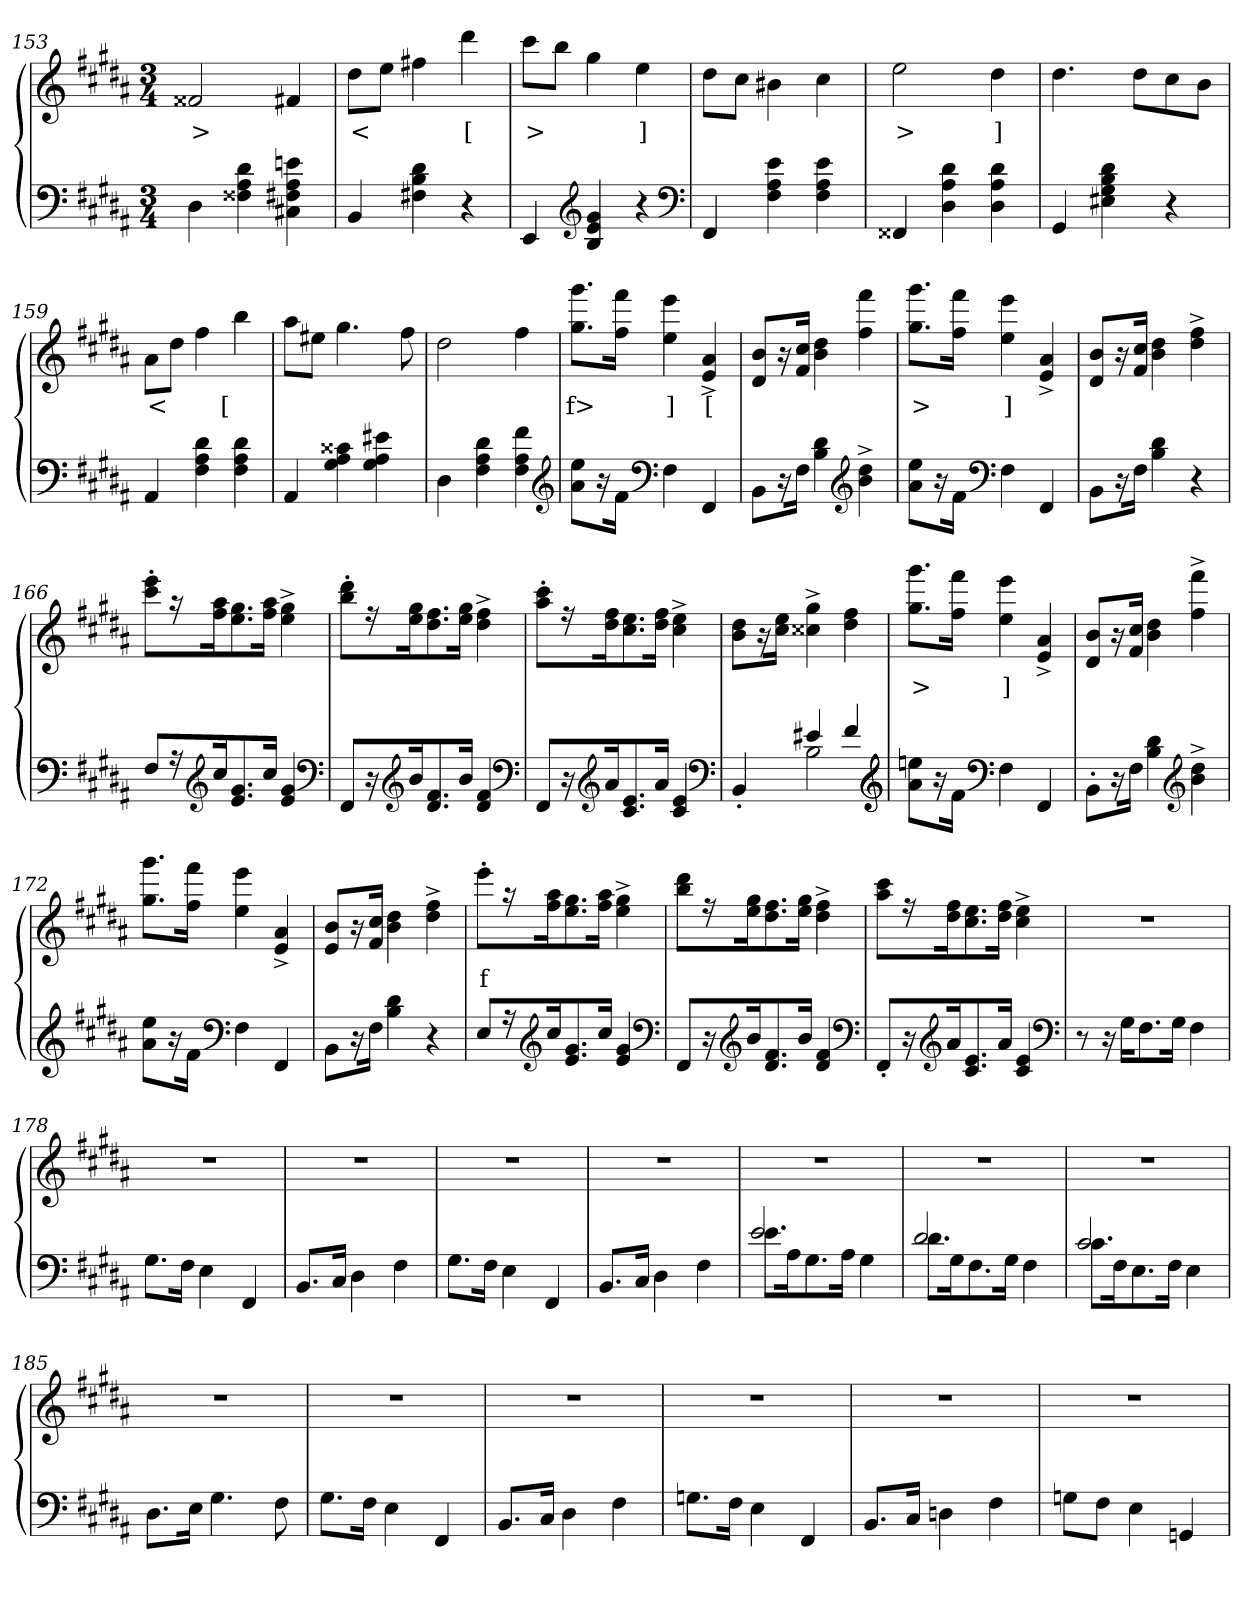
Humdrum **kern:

**kern	**kern	**text
*part2	*part1	*part1
*staff2	*staff1	*staff1
*clefF4	*clefG2	*
*k[f#c#g#d#a#]	*k[f#c#g#d#a#]	*
*M3/4	*M3/4	*
=153	=153	=153
4D#	2f##X	>
4d# 4A# 4F##X	.	.
4en 4A# 4F#X 4C#X	4f#X	.
=154	=154	=154
4BB	8dd#L	<
.	8eeJ	.
4d# 4B 4F#X	4ff#X	.
4r	4ddd#	[
=155	=155	=155
4EE	8ccc#L	>
.	8bbJ	.
*clefG2	*	*
4g# 4e 4B	4gg#	.
4r	4ee	]
*clefF4	*	*
=156	=156	=156
4FF#	8dd#L	.
.	8cc#J	.
4e 4A# 4F#	4b#X	.
4e 4A# 4F#	4cc#	.
=157	=157	=157
4FF##X	2ee	>
4d# 4A# 4D#	.	.
4d# 4A# 4D#	4dd#	]
=158	=158	=158
4GG#	4.dd#	.
4d# 4B 4G# 4E#X	.	.
.	8dd#L	.
4r	8cc#	.
.	8bJ	.
=159	=159	=159
4AA#	8a#L	<
.	8dd#J	.
4d# 4A# 4F#	4ff#	.
4d# 4A# 4F#	4bb	[
=160	=160	=160
4AA#	8aa#L	.
.	8ee#XJ	.
4c##X 4A# 4G#	4.gg#	.
4e#X 4A# 4G#	.	.
.	8ff#	.
=161	=161	=161
4D#	2dd#	.
4d# 4A# 4F#	.	.
4f# 4A# 4F#	4ff#	.
*clefG2	*	*
=162	=162	=162
8ee\ 8a#L	8.ggg# 8.gg#L	f>
16r	.	.
16f#Jk	16fff# 16ff#Jk	.
*clefF4	*	*
4F#	4eee 4ee	]
4FF#	4a#^> 4e^>	[
=163	=163	=163
8BBL	8b/ 8d#/L	.
16r	16r	.
16F#Jk	16cc# 16f#Jk	.
4d# 4B	4dd# 4b	.
*clefG2	*	*
4dd#^> 4b^>	4fff# 4ff#	.
=164	=164	=164
8ee\ 8a#L	8.ggg# 8.gg#L	>
16r	.	.
16f#Jk	16fff# 16ff#Jk	.
*clefF4	*	*
4F#	4eee 4ee	]
4FF#	4a#^> 4e^>	.
=165	=165	=165
8BBL	8b/ 8d#/L	.
16r	16r	.
16F#Jk	16cc# 16f#Jk	.
4d# 4B	4dd# 4b	.
4r	4ff#^> 4dd#^>	.
=166	=166	=166
8F#/L	8eee'> 8ccc#'>L	.
16r	16r	.
*clefG2	*	*
16cc#	16aa# 16ff#	.
8.g# 8.e	8.gg# 8.ee	.
16cc#Jk	16aa# 16ff#Jk	.
4g# 4e	4gg#^> 4ee^>	.
*clefF4	*	*
=167	=167	=167
8FF#L	8ddd#'> 8bb'>L	.
16r	16r	.
*clefG2	*	*
16b	16gg# 16ee	.
8.f# 8.d#	8.ff# 8.dd#	.
16bJk	16gg# 16eeJk	.
4f# 4d#	4ff#^> 4dd#^>	.
*clefF4	*	*
=168	=168	=168
8FF#L	8ccc#'> 8aa#'>L	.
16r	16r	.
*clefG2	*	*
16a#	16ff# 16dd#	.
8.e 8.c#	8.ee 8.cc#	.
16a#Jk	16ff# 16dd#Jk	.
4e 4c#	4ee^> 4cc#^>	.
*clefF4	*	*
=169	=169	=169
*^	*	*
4BB'>	4ryy	8dd# 8bL	.
.	.	16r	.
.	.	16ee 16cc#Jk	.
4e#X	2B	4gg#^> 4cc##X^>	.
4f#	.	4ff# 4dd#	.
*v	*v	*	*
*clefG2	*	*
=170	=170	=170
8een\ 8a#L	8.ggg# 8.gg#L	>
16r	.	.
16f#Jk	16fff# 16ff#Jk	.
*clefF4	*	*
4F#	4eee 4ee	]
4FF#	4a#^> 4e^>	.
=171	=171	=171
8BB'>L	8b/ 8d#/L	.
16r	16r	.
16F#Jk	16cc# 16f#Jk	.
4d# 4B	4dd# 4b	.
*clefG2	*	*
4dd#^> 4b^>	4fff#^> 4ff#^>	.
=172	=172	=172
8ee\ 8a#L	8.ggg# 8.gg#L	.
16r	.	.
16f#Jk	16fff# 16ff#Jk	.
*clefF4	*	*
4F#	4eee 4ee	.
4FF#/	4a#^> 4e^>	.
=173	=173	=173
8BBL	8b/ 8e/L	.
16r	16r	.
16F#Jk	16cc# 16f#Jk	.
4d# 4B	4dd# 4b	.
4r	4ff#^> 4dd#^>	.
=174	=174	=174
8E/L	8eee'>L	f
16r	16r	.
*clefG2	*	*
16cc#	16aa# 16ff#	.
8.g# 8.e	8.gg# 8.ee	.
16cc#Jk	16aa# 16ff#Jk	.
4g# 4e	4gg#^> 4ee^>	.
*clefF4	*	*
=175	=175	=175
8FF#L	8ddd# 8bbL	.
16r	16r	.
*clefG2	*	*
16b	16gg# 16ee	.
8.f# 8.d#	8.ff# 8.dd#	.
16bJk	16gg# 16eeJk	.
4f# 4d#	4ff#^> 4dd#^>	.
*clefF4	*	*
=176	=176	=176
8FF#'>L	8ccc# 8aa#L	.
16r	16r	.
*clefG2	*	*
16a#	16ff# 16dd#	.
8.e 8.c#	8.ee 8.cc#	.
16a#Jk	16ff# 16dd#Jk	.
4e 4c#	4ee^> 4cc#^>	.
*clefF4	*	*
=177	=177	=177
8r	2.r	.
16r	.	.
16G#KL	.	.
8.F#	.	.
16G#Jk	.	.
4F#	.	.
=178	=178	=178
8.G#L	2.r	.
16F#Jk	.	.
4E	.	.
4FF#	.	.
=179	=179	=179
8.BBL	2.r	.
16C#Jk	.	.
4D#	.	.
4F#	.	.
=180	=180	=180
8.G#L	2.r	.
16F#Jk	.	.
4E	.	.
4FF#	.	.
=181	=181	=181
8.BBL	2.r	.
16C#Jk	.	.
4D#	.	.
4F#	.	.
=182	=182	=182
*^	*	*
2.e	8.eL	2.r	.
.	16A#	.	.
.	8.G#	.	.
.	16A#Jk	.	.
.	4G#	.	.
=183	=183	=183	=183
2.d#	8.d#L	2.r	.
.	16G#	.	.
.	8.F#	.	.
.	16G#Jk	.	.
.	4F#	.	.
=184	=184	=184	=184
2.c#	8.c#L	2.r	.
.	16F#	.	.
.	8.E	.	.
.	16F#Jk	.	.
.	4E	.	.
*v	*v	*	*
=185	=185	=185
8.D#L	2.r	.
16EJk	.	.
4.G#	.	.
8F#	.	.
=186	=186	=186
8.G#L	2.r	.
16F#Jk	.	.
4E	.	.
4FF#	.	.
=187	=187	=187
8.BBL	2.r	.
16C#Jk	.	.
4D#	.	.
4F#	.	.
=188	=188	=188
8.GnL	2.r	.
16F#Jk	.	.
4E	.	.
4FF#	.	.
=189	=189	=189
8.BBL	2.r	.
16C#Jk	.	.
4Dn	.	.
4F#	.	.
=190	=190	=190
8GnL	2.r	.
8F#J	.	.
4E	.	.
4GGn	.	.
=	=	=
*-	*-	*-
